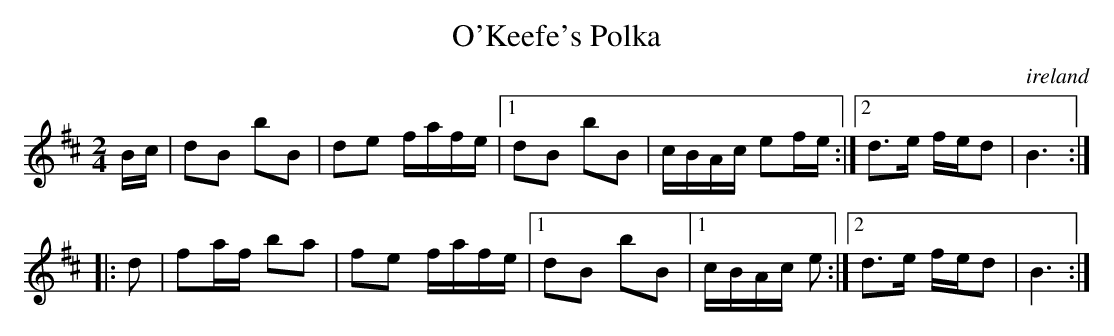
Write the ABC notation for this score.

X:1
T:O'Keefe's Polka
O:ireland
M:2/4
K:Bm
Bc|\
d2B2 b2B2|d2e2 fafe|1 d2B2 b2B2|cBAc e2fe :|2\
d3e fed2|B6 ::
d2|\
f2af b2a2|f2e2 fafe|1 d2B2 b2B2|1 cBAc e2 :|2\
d3e fed2|B6 :|
